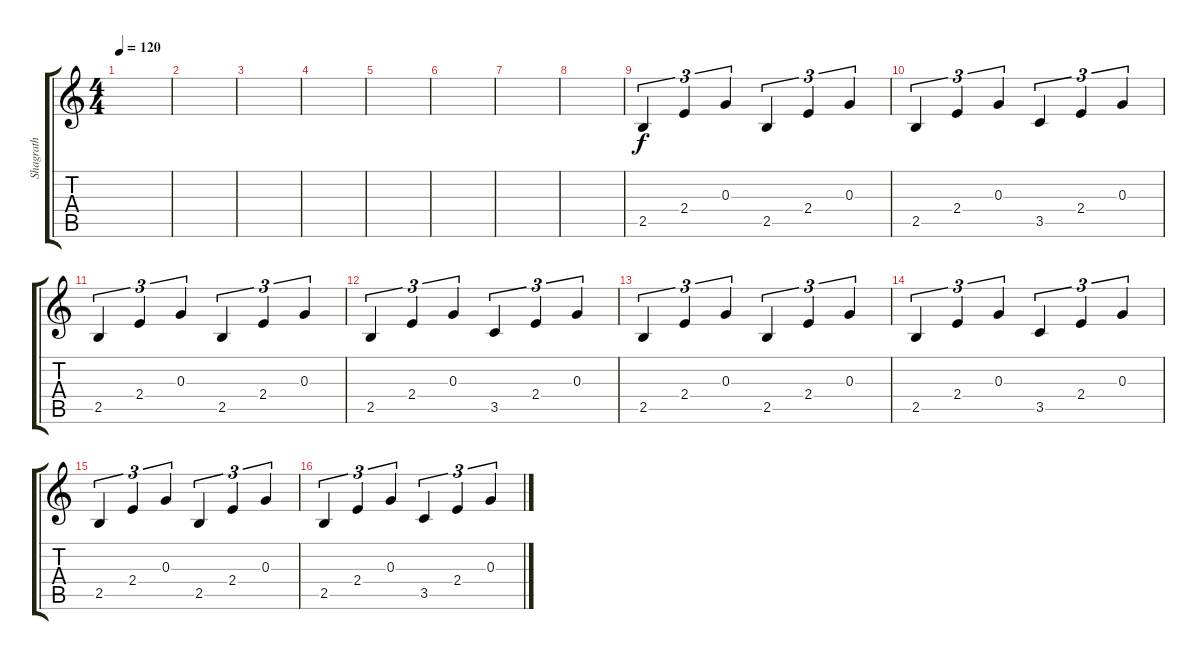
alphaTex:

\track ("Shagrath" "Shagrath") {instrument acousticguitarnylon}
\staff {score tabs}
\tuning (E4 B3 G3 D3 A2 E2) {hide}
\ts (4 4)
\tempo 120
\clef g2
\ks c
|
|
|
|
|
|
|
|
2.5.4{tu (3 2)} 2.4.4{tu (3 2)} 0.3.4{tu (3 2)} 2.5.4{tu (3 2)} 2.4.4{tu (3 2)} 0.3.4{tu (3 2)} |
2.5.4{tu (3 2)} 2.4.4{tu (3 2)} 0.3.4{tu (3 2)} 3.5.4{tu (3 2)} 2.4.4{tu (3 2)} 0.3.4{tu (3 2)} |
2.5.4{tu (3 2)} 2.4.4{tu (3 2)} 0.3.4{tu (3 2)} 2.5.4{tu (3 2)} 2.4.4{tu (3 2)} 0.3.4{tu (3 2)} |
2.5.4{tu (3 2)} 2.4.4{tu (3 2)} 0.3.4{tu (3 2)} 3.5.4{tu (3 2)} 2.4.4{tu (3 2)} 0.3.4{tu (3 2)} |
2.5.4{tu (3 2)} 2.4.4{tu (3 2)} 0.3.4{tu (3 2)} 2.5.4{tu (3 2)} 2.4.4{tu (3 2)} 0.3.4{tu (3 2)} |
2.5.4{tu (3 2)} 2.4.4{tu (3 2)} 0.3.4{tu (3 2)} 3.5.4{tu (3 2)} 2.4.4{tu (3 2)} 0.3.4{tu (3 2)} |
2.5.4{tu (3 2)} 2.4.4{tu (3 2)} 0.3.4{tu (3 2)} 2.5.4{tu (3 2)} 2.4.4{tu (3 2)} 0.3.4{tu (3 2)} |
2.5.4{tu (3 2)} 2.4.4{tu (3 2)} 0.3.4{tu (3 2)} 3.5.4{tu (3 2)} 2.4.4{tu (3 2)} 0.3.4{tu (3 2)}
